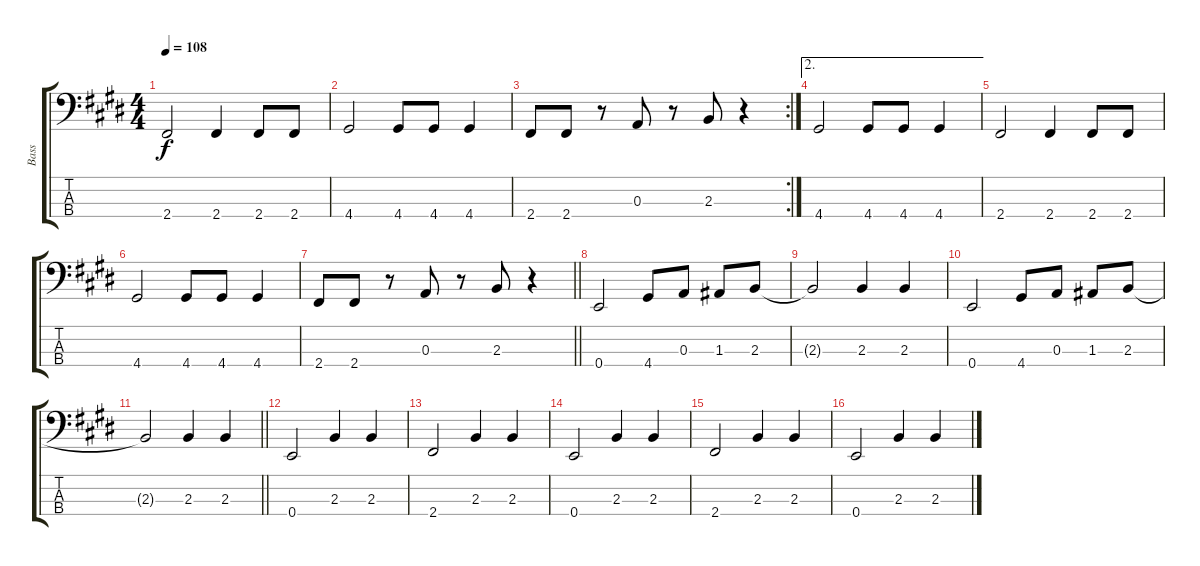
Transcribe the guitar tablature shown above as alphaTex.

\track ("Bass" "Bass") {instrument electricbassfinger}
\staff {score tabs}
\tuning (G2 D2 A1 E1) {hide}
\ts (4 4)
\tempo 108
\clef f4
\ks e
2.4.2{dy f} 2.4.4 2.4.8 2.4.8 |
\ks c#minor
4.4.2 4.4.8 4.4.8 4.4.4 |
\rc 2
2.4.8 2.4.8 r.8 0.3.8 r.8 2.3.8 r.4 |
\ae 2
\ks e
4.4.2 4.4.8 4.4.8 4.4.4 |
\ks c#minor
2.4.2 2.4.4 2.4.8 2.4.8 |
4.4.2 4.4.8 4.4.8 4.4.4 |
\barLineRight lightlight
\ks e
2.4.8 2.4.8 r.8 0.3.8 r.8 2.3.8 r.4 |
\section ("" " ")
\ks c#minor
0.4.2 4.4.8 0.3.8 1.3.8 2.3.8 |
2.3{t}.2 2.3.4 2.3.4 |
0.4.2 4.4.8 0.3.8 1.3.8 2.3.8 |
\barLineRight lightlight
\ks e
2.3{t}.2 2.3.4 2.3.4 |
\section ("" " ")
\ks c#minor
0.4.2 2.3.4 2.3.4 |
2.4.2 2.3.4 2.3.4 |
\ks e
0.4.2 2.3.4 2.3.4 |
\ks c#minor
2.4.2 2.3.4 2.3.4 |
0.4.2 2.3.4 2.3.4
